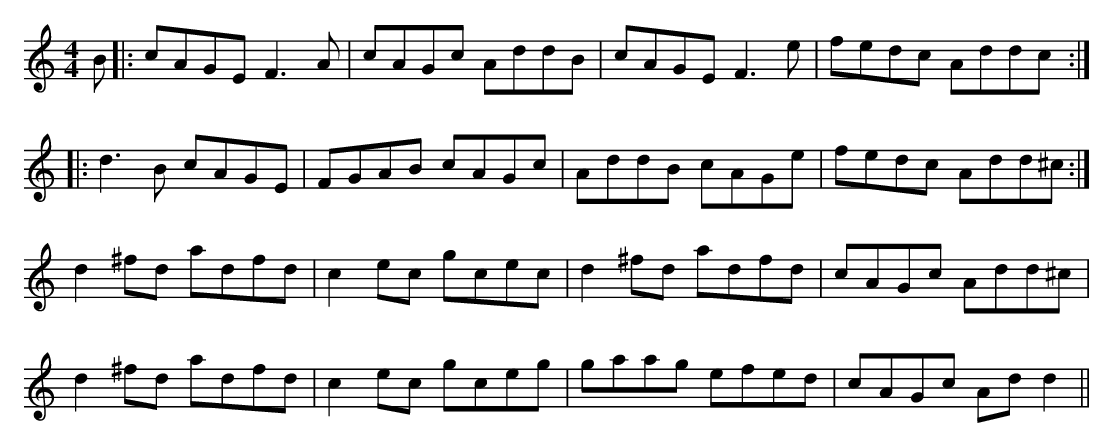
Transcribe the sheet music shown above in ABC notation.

X:1
M:4/4
K:Ddor
B|:cAGE F3A|cAGc AddB|cAGE F3e|fedc Addc:|
|:d3B cAGE|FGAB cAGc|AddB cAGe|fedc Add^c:|
d2^fd adfd|c2ec gcec|d2^fd adfd|cAGc Add^c|
d2^fd adfd|c2ec gceg|gaag efed|cAGc Add2||
